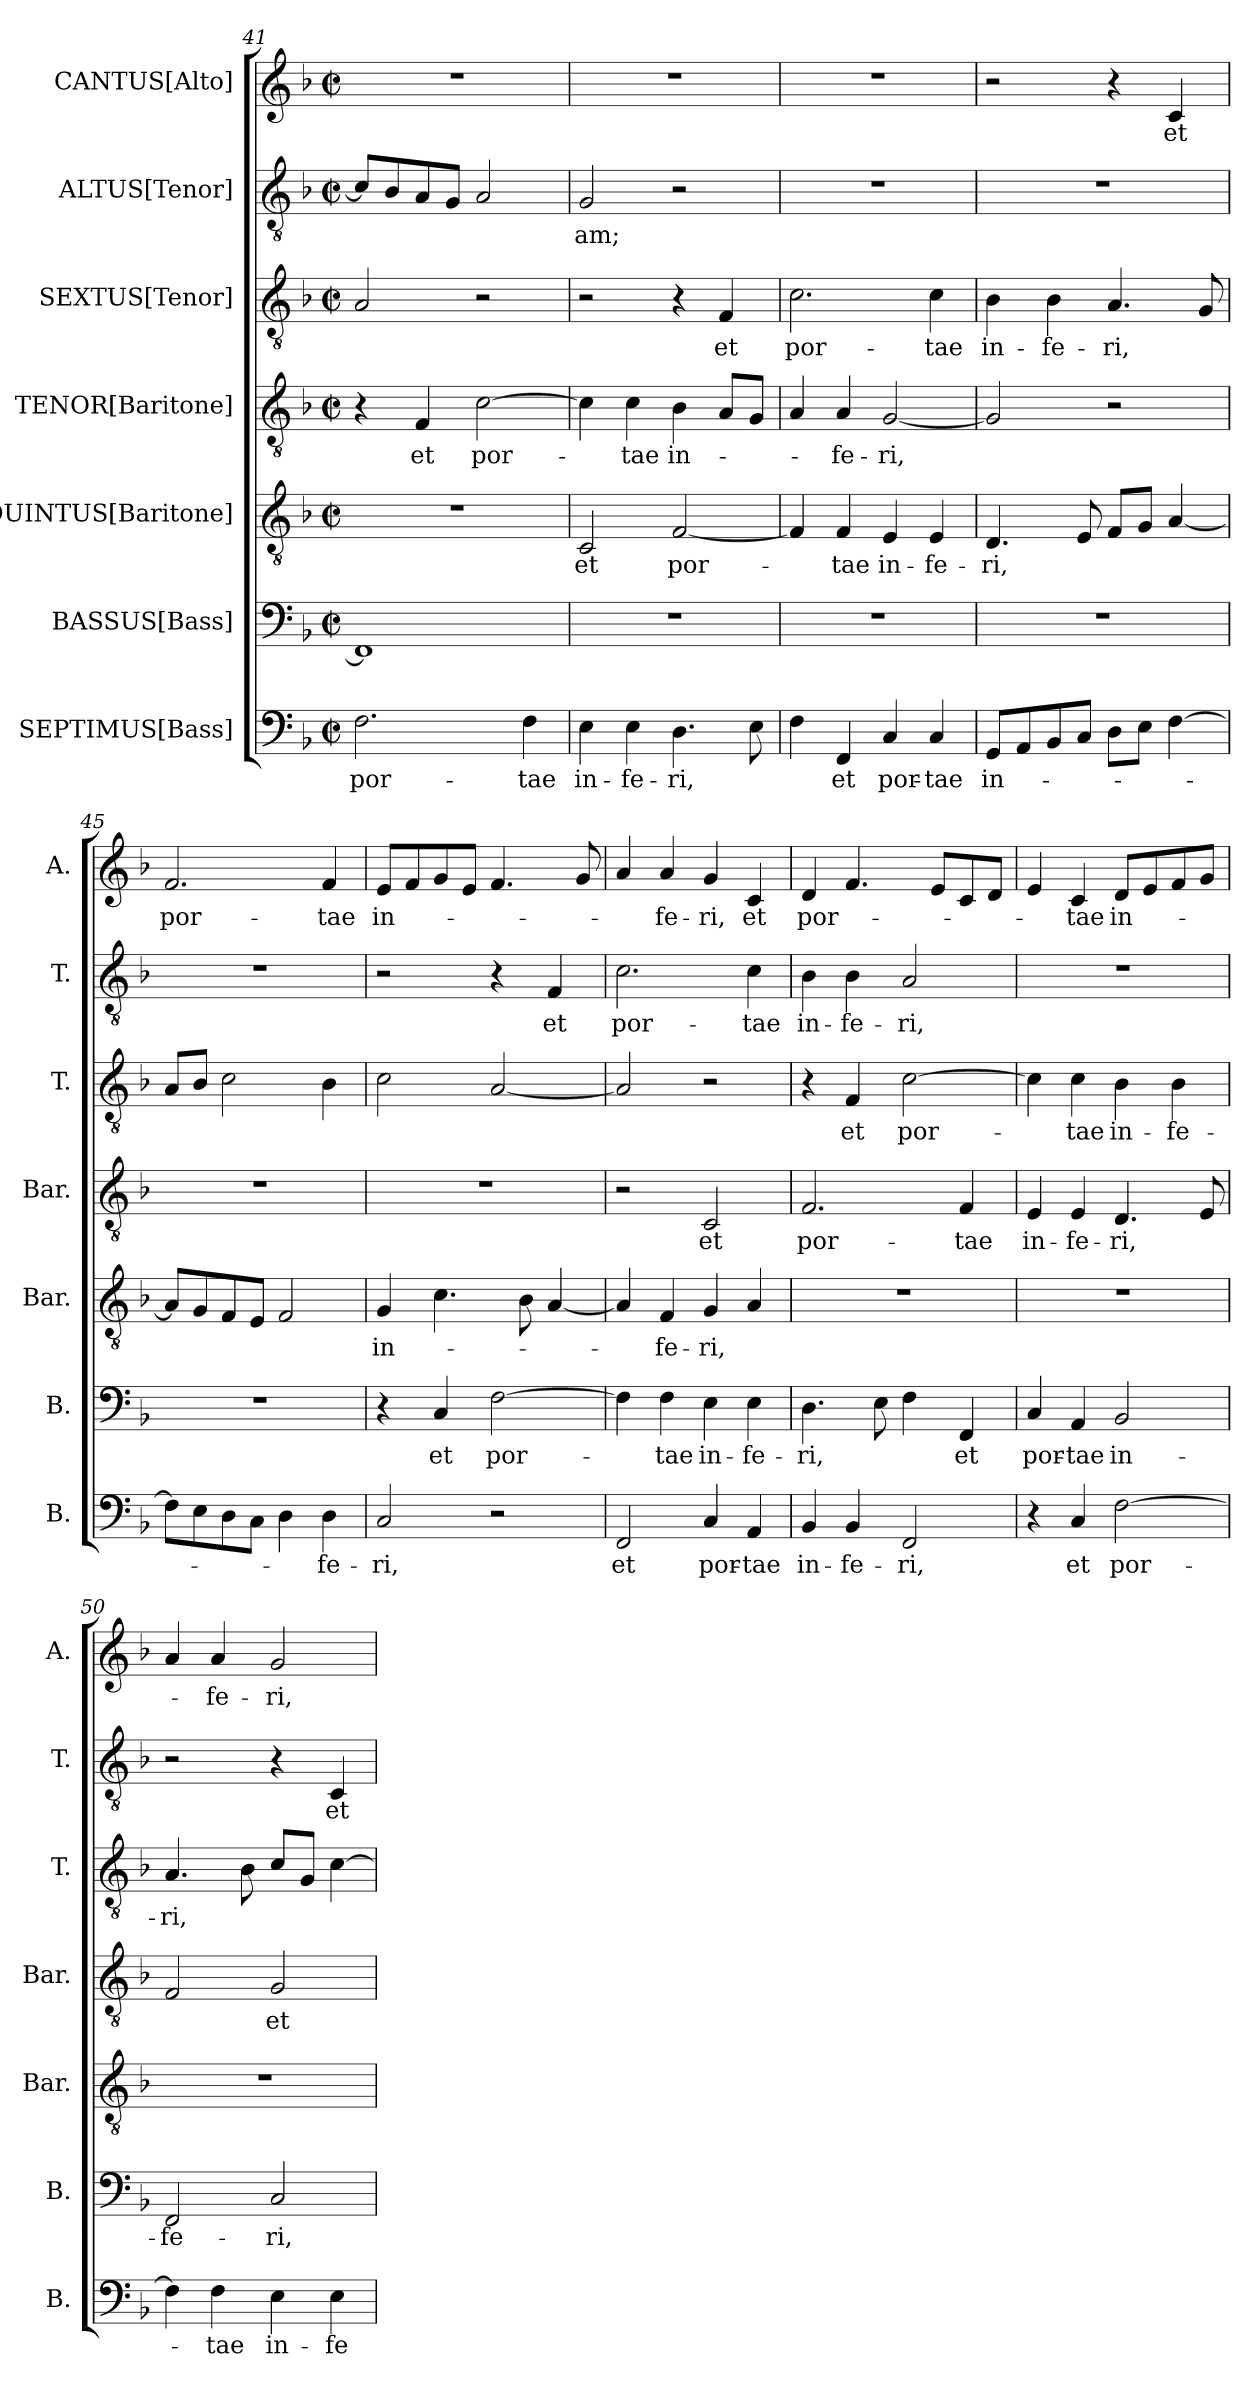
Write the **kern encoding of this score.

**kern	**text	**kern	**text	**kern	**text	**kern	**text	**kern	**text	**kern	**text	**kern	**text
*part7	*part7	*part6	*part6	*part5	*part5	*part4	*part4	*part3	*part3	*part2	*part2	*part1	*part1
*staff7	*staff7	*staff6	*staff6	*staff5	*staff5	*staff4	*staff4	*staff3	*staff3	*staff2	*staff2	*staff1	*staff1
*I"SEPTIMUS[Bass]	*	*I"BASSUS[Bass]	*	*I"QUINTUS[Baritone]	*	*I"TENOR[Baritone]	*	*I"SEXTUS[Tenor]	*	*I"ALTUS[Tenor]	*	*I"CANTUS[Alto]	*
*I'B.	*	*I'B.	*	*I'Bar.	*	*I'Bar.	*	*I'T.	*	*I'T.	*	*I'A.	*
*clefF4	*	*clefF4	*	*clefGv2	*	*clefGv2	*	*clefGv2	*	*clefGv2	*	*clefG2	*
*	*	*	*	*ITrd7c12	*	*ITrd7c12	*	*ITrd7c12	*	*ITrd7c12	*	*	*
*k[b-]	*	*k[b-]	*	*k[b-]	*	*k[b-]	*	*k[b-]	*	*k[b-]	*	*k[b-]	*
*F:	*	*F:	*	*F:	*	*F:	*	*F:	*	*F:	*	*F:	*
*M2/2	*	*M2/2	*	*M2/2	*	*M2/2	*	*M2/2	*	*M2/2	*	*M2/2	*
*met(c|)	*	*met(c|)	*	*met(c|)	*	*met(c|)	*	*met(c|)	*	*met(c|)	*	*met(c|)	*
=41	=41	=41	=41	=41	=41	=41	=41	=41	=41	=41	=41	=41	=41
!	!LO:LY:b	!	!	!	!	!	!	!	!	!	!	!	!
2.F\	por-	1FF]	.	1r	.	4r	.	2AA/	.	8C/L]	.	1r	.
.	.	.	.	.	.	.	.	.	.	8BB-/	.	.	.
!	!	!	!	!	!	!	!LO:LY:b	!	!	!	!	!	!
.	.	.	.	.	.	4FF/	et	.	.	8AA/	.	.	.
.	.	.	.	.	.	.	.	.	.	8GG/J	.	.	.
!	!	!	!	!	!	!	!LO:LY:b	!	!	!	!	!	!
.	.	.	.	.	.	[>2C\	por-	2r	.	2AA/	.	.	.
!	!LO:LY:b	!	!	!	!	!	!	!	!	!	!	!	!
4F\	-tae	.	.	.	.	.	.	.	.	.	.	.	.
=42	=42	=42	=42	=42	=42	=42	=42	=42	=42	=42	=42	=42	=42
!	!LO:LY:b	!	!	!	!LO:LY:b	!	!	!	!	!	!LO:LY:b	!	!
4E\	in-	1r	.	2CC/	et	4C\]	.	2r	.	2GG/	-am;	1r	.
!	!LO:LY:b	!	!	!	!	!	!LO:LY:b	!	!	!	!	!	!
4E\	-fe-	.	.	.	.	4C\	-tae	.	.	.	.	.	.
!	!LO:LY:b	!	!	!	!LO:LY:b	!	!LO:LY:b	!	!	!	!	!	!
4.D\	-ri,	.	.	[<2FF/	por-	4BB-\	in-	4r	.	2r	.	.	.
!	!	!	!	!	!	!	!	!	!LO:LY:b	!	!	!	!
.	.	.	.	.	.	8AA/L	.	4FF/	et	.	.	.	.
8E\	.	.	.	.	.	8GG/J	.	.	.	.	.	.	.
=43	=43	=43	=43	=43	=43	=43	=43	=43	=43	=43	=43	=43	=43
!	!	!	!	!	!	!	!	!	!LO:LY:b	!	!	!	!
4F\	.	1r	.	4FF/]	.	4AA/	.	2.C\	por-	1r	.	1r	.
!	!LO:LY:b	!	!	!	!LO:LY:b	!	!LO:LY:b	!	!	!	!	!	!
4FF/	et	.	.	4FF/	-tae	4AA/	-fe-	.	.	.	.	.	.
!	!LO:LY:b	!	!	!	!LO:LY:b	!	!LO:LY:b	!	!	!	!	!	!
4C/	por-	.	.	4EE/	in-	[<2GG/	-ri,	.	.	.	.	.	.
!	!LO:LY:b	!	!	!	!LO:LY:b	!	!	!	!LO:LY:b	!	!	!	!
4C/	-tae	.	.	4EE/	-fe-	.	.	4C\	-tae	.	.	.	.
=44	=44	=44	=44	=44	=44	=44	=44	=44	=44	=44	=44	=44	=44
!	!LO:LY:b	!	!	!	!LO:LY:b	!	!	!	!LO:LY:b	!	!	!	!
8GG/L	in-	1r	.	4.DD/	-ri,	2GG/]	.	4BB-\	in-	1r	.	2r	.
8AA/	.	.	.	.	.	.	.	.	.	.	.	.	.
!	!	!	!	!	!	!	!	!	!LO:LY:b	!	!	!	!
8BB-/	.	.	.	.	.	.	.	4BB-\	-fe-	.	.	.	.
8C/J	.	.	.	8EE/	.	.	.	.	.	.	.	.	.
!	!	!	!	!	!	!	!	!	!LO:LY:b	!	!	!	!
8D\L	.	.	.	8FF/L	.	2r	.	4.AA/	-ri,	.	.	4r	.
8E\J	.	.	.	8GG/J	.	.	.	.	.	.	.	.	.
!	!	!	!	!	!	!	!	!	!	!	!	!	!LO:LY:b
[>4F\	.	.	.	[<4AA/	.	.	.	.	.	.	.	4c/	et
.	.	.	.	.	.	.	.	8GG/	.	.	.	.	.
=45	=45	=45	=45	=45	=45	=45	=45	=45	=45	=45	=45	=45	=45
!	!	!	!	!	!	!	!	!	!	!	!	!	!LO:LY:b
8F\L]	.	1r	.	8AA/L]	.	1r	.	8AA/L	.	1r	.	2.f/	por-
8E\	.	.	.	8GG/	.	.	.	8BB-/J	.	.	.	.	.
8D\	.	.	.	8FF/	.	.	.	2C\	.	.	.	.	.
8C\J	.	.	.	8EE/J	.	.	.	.	.	.	.	.	.
4D\	.	.	.	2FF/	.	.	.	.	.	.	.	.	.
!	!LO:LY:b	!	!	!	!	!	!	!	!	!	!	!	!LO:LY:b
4D\	-fe-	.	.	.	.	.	.	4BB-\	.	.	.	4f/	-tae
!!LO:PB:g=z
=46	=46	=46	=46	=46	=46	=46	=46	=46	=46	=46	=46	=46	=46
!	!LO:LY:b	!	!	!	!LO:LY:b	!	!	!	!	!	!	!	!LO:LY:b
2C/	-ri,	4r	.	4GG/	in-	1r	.	2C\	.	2r	.	8e/L	in-
.	.	.	.	.	.	.	.	.	.	.	.	8f/	.
!	!	!	!LO:LY:b	!	!	!	!	!	!	!	!	!	!
.	.	4C/	et	4.C\	.	.	.	.	.	.	.	8g/	.
.	.	.	.	.	.	.	.	.	.	.	.	8e/J	.
!	!	!	!LO:LY:b	!	!	!	!	!	!	!	!	!	!
2r	.	[>2F\	por-	.	.	.	.	[<2AA/	.	4r	.	4.f/	.
.	.	.	.	8BB-\	.	.	.	.	.	.	.	.	.
!	!	!	!	!	!	!	!	!	!	!	!LO:LY:b	!	!
.	.	.	.	[<4AA/	.	.	.	.	.	4FF/	et	.	.
.	.	.	.	.	.	.	.	.	.	.	.	8g/	.
=47	=47	=47	=47	=47	=47	=47	=47	=47	=47	=47	=47	=47	=47
!	!LO:LY:b	!	!	!	!	!	!	!	!	!	!LO:LY:b	!	!
2FF/	et	4F\]	.	4AA/]	.	2r	.	2AA/]	.	2.C\	por-	4a/	.
!	!	!	!LO:LY:b	!	!LO:LY:b	!	!	!	!	!	!	!	!LO:LY:b
.	.	4F\	-tae	4FF/	-fe-	.	.	.	.	.	.	4a/	-fe-
!	!LO:LY:b	!	!LO:LY:b	!	!LO:LY:b	!	!LO:LY:b	!	!	!	!	!	!LO:LY:b
4C/	por-	4E\	in-	4GG/	-ri,	2CC/	et	2r	.	.	.	4g/	-ri,
!	!LO:LY:b	!	!LO:LY:b	!	!	!	!	!	!	!	!LO:LY:b	!	!LO:LY:b
4AA/	-tae	4E\	-fe-	4AA/	.	.	.	.	.	4C\	-tae	4c/	et
=48	=48	=48	=48	=48	=48	=48	=48	=48	=48	=48	=48	=48	=48
!	!LO:LY:b	!	!LO:LY:b	!	!	!	!LO:LY:b	!	!	!	!LO:LY:b	!	!LO:LY:b
4BB-/	in-	4.D\	-ri,	1r	.	2.FF/	por-	4r	.	4BB-\	in-	4d/	por-
!	!LO:LY:b	!	!	!	!	!	!	!	!LO:LY:b	!	!LO:LY:b	!	!
4BB-/	-fe-	.	.	.	.	.	.	4FF/	et	4BB-\	-fe-	4.f/	.
.	.	8E\	.	.	.	.	.	.	.	.	.	.	.
!	!LO:LY:b	!	!	!	!	!	!	!	!LO:LY:b	!	!LO:LY:b	!	!
2FF/	-ri,	4F\	.	.	.	.	.	[>2C\	por-	2AA/	-ri,	.	.
.	.	.	.	.	.	.	.	.	.	.	.	8e/L	.
!	!	!	!LO:LY:b	!	!	!	!LO:LY:b	!	!	!	!	!	!
.	.	4FF/	et	.	.	4FF/	-tae	.	.	.	.	8c/	.
.	.	.	.	.	.	.	.	.	.	.	.	8d/J	.
=49	=49	=49	=49	=49	=49	=49	=49	=49	=49	=49	=49	=49	=49
!	!	!	!LO:LY:b	!	!	!	!LO:LY:b	!	!	!	!	!	!
4r	.	4C/	por-	1r	.	4EE/	in-	4C\]	.	1r	.	4e/	.
!	!LO:LY:b	!	!LO:LY:b	!	!	!	!LO:LY:b	!	!LO:LY:b	!	!	!	!LO:LY:b
4C/	et	4AA/	-tae	.	.	4EE/	-fe-	4C\	-tae	.	.	4c/	-tae
!	!LO:LY:b	!	!LO:LY:b	!	!	!	!LO:LY:b	!	!LO:LY:b	!	!	!	!LO:LY:b
[>2F\	por-	2BB-/	in-	.	.	4.DD/	-ri,	4BB-\	in-	.	.	8d/L	in-
.	.	.	.	.	.	.	.	.	.	.	.	8e/	.
!	!	!	!	!	!	!	!	!	!LO:LY:b	!	!	!	!
.	.	.	.	.	.	.	.	4BB-\	-fe-	.	.	8f/	.
.	.	.	.	.	.	8EE/	.	.	.	.	.	8g/J	.
=50	=50	=50	=50	=50	=50	=50	=50	=50	=50	=50	=50	=50	=50
!	!	!	!LO:LY:b	!	!	!	!	!	!LO:LY:b	!	!	!	!
4F\]	.	2FF/	-fe-	1r	.	2FF/	.	4.AA/	-ri,	2r	.	4a/	.
!	!LO:LY:b	!	!	!	!	!	!	!	!	!	!	!	!LO:LY:b
4F\	-tae	.	.	.	.	.	.	.	.	.	.	4a/	-fe-
.	.	.	.	.	.	.	.	8BB-\	.	.	.	.	.
!	!LO:LY:b	!	!LO:LY:b	!	!	!	!LO:LY:b	!	!	!	!	!	!LO:LY:b
4E\	in-	2C/	-ri,	.	.	2GG/	et	8C/L	.	4r	.	2g/	-ri,
.	.	.	.	.	.	.	.	8GG/J	.	.	.	.	.
!	!LO:LY:b	!	!	!	!	!	!	!	!	!	!LO:LY:b	!	!
4E\	-fe-	.	.	.	.	.	.	[>4C\	.	4CC/	et	.	.
=	=	=	=	=	=	=	=	=	=	=	=	=	=
*-	*-	*-	*-	*-	*-	*-	*-	*-	*-	*-	*-	*-	*-
